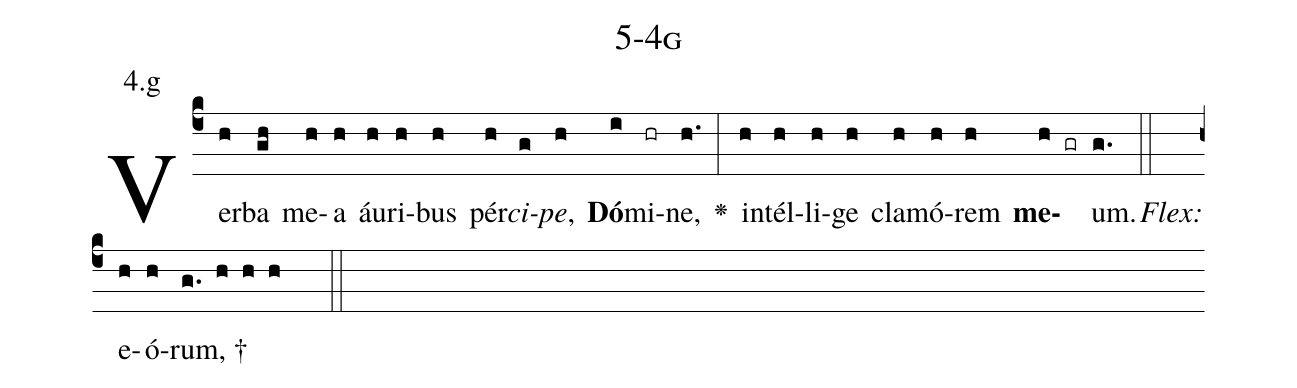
name: 5-4g;
annotation: 4.g;
%%
(c4)Ver(h)ba(gh) me(h)a(h) áu(h)ri(h)bus(h) pér(h)<i>ci</i>(g)<i>pe</i>,(h) <b>Dó</b>(i)mi(hr)ne,(h.) <v>\greheightstar</v>(:) in(h)tél(h)li(h)ge(h) cla(h)mó(h)rem(h) <b>me</b>(h gr)um.(g.) (::)
<i>Flex:</i>()  e(h)ó(h)rum, †(g. h h h  ::)

%E(h) u(h) o(h) u(h) a(h) e.(g.) (::)
